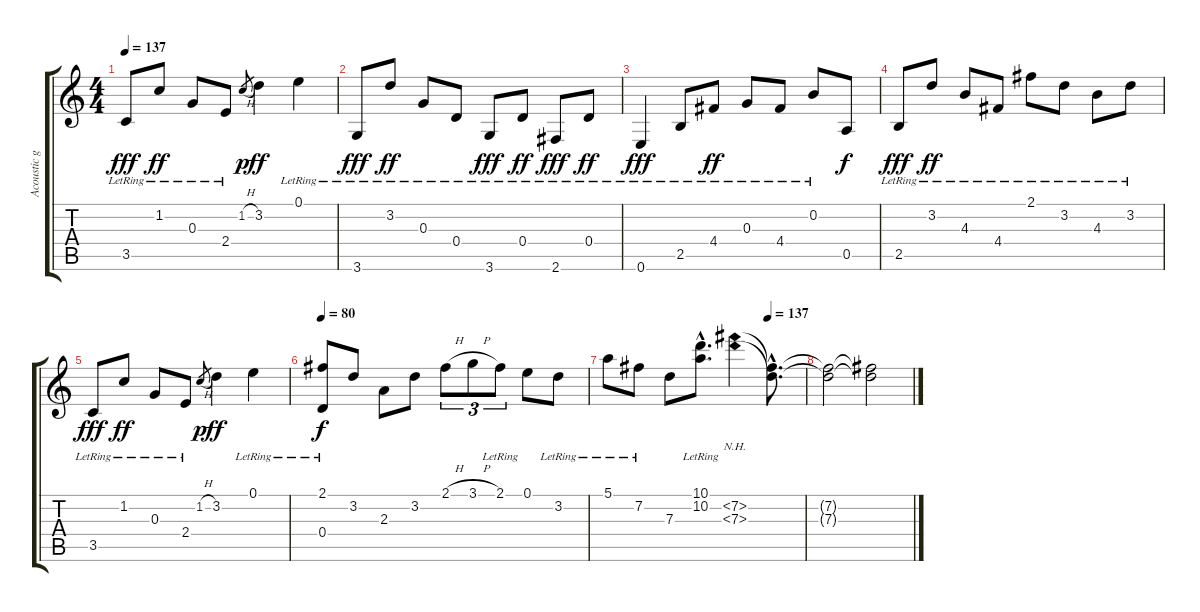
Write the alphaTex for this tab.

\track ("Acoustic guitar" "Acoustic g") {instrument acousticguitarsteel}
\staff {score tabs}
\tuning (E4 B3 G3 D3 A2 E2) {hide}
\ts (4 4)
\tempo 137
\clef g2
\ks c
3.5{lr}.8{dy fff} 1.2{lr}.8{dy ff} 0.3{lr}.8 2.4{lr}.8 1.2{h}.8{gr dy p} 3.2.4{dy ff} 0.1{lr}.4 |
3.6{lr}.8{dy fff} 3.2{lr}.8{dy ff} 0.3{lr}.8 0.4{lr}.8 3.6{lr}.8{dy fff} 0.4{lr}.8{dy ff} 2.6{lr}.8{dy fff} 0.4{lr}.8{dy ff} |
0.6{lr}.4{dy fff} 2.5{lr}.8 4.4{lr}.8{dy ff} 0.3{lr}.8 4.4{lr}.8 0.2{lr}.8 0.5.8{dy f} |
2.5{lr}.8{dy fff} 3.2{lr}.8{dy ff} 4.3{lr}.8 4.4{lr}.8 2.1{lr}.8 3.2{lr}.8 4.3{lr}.8 3.2{lr}.8 |
3.5{lr}.8{dy fff} 1.2{lr}.8{dy ff} 0.3{lr}.8 2.4{lr}.8 1.2{h}.8{gr dy p} 3.2.4{dy ff} 0.1{lr}.4 |
\tempo 80
(2.1{lr} 0.4{lr}).8{dy f} 3.2.8 2.3.8 3.2.8 2.1{h}.8{tu (3 2)} 3.1{h}.8{tu (3 2)} 2.1{lr}.8{tu (3 2)} 0.1.8 3.2{lr}.8 |
\tempo (137 0.8125)
5.1{lr}.8 7.2{lr}.8 7.3.8 (10.1{hac lr} 10.2{hac lr}).8{d} (7.2{nh} 7.3{nh}).4 (7.2{hac t} 7.3{hac t}).8{d} |
(7.2{t} 7.3{t}).2 (7.2{t} 7.3{t}).2
